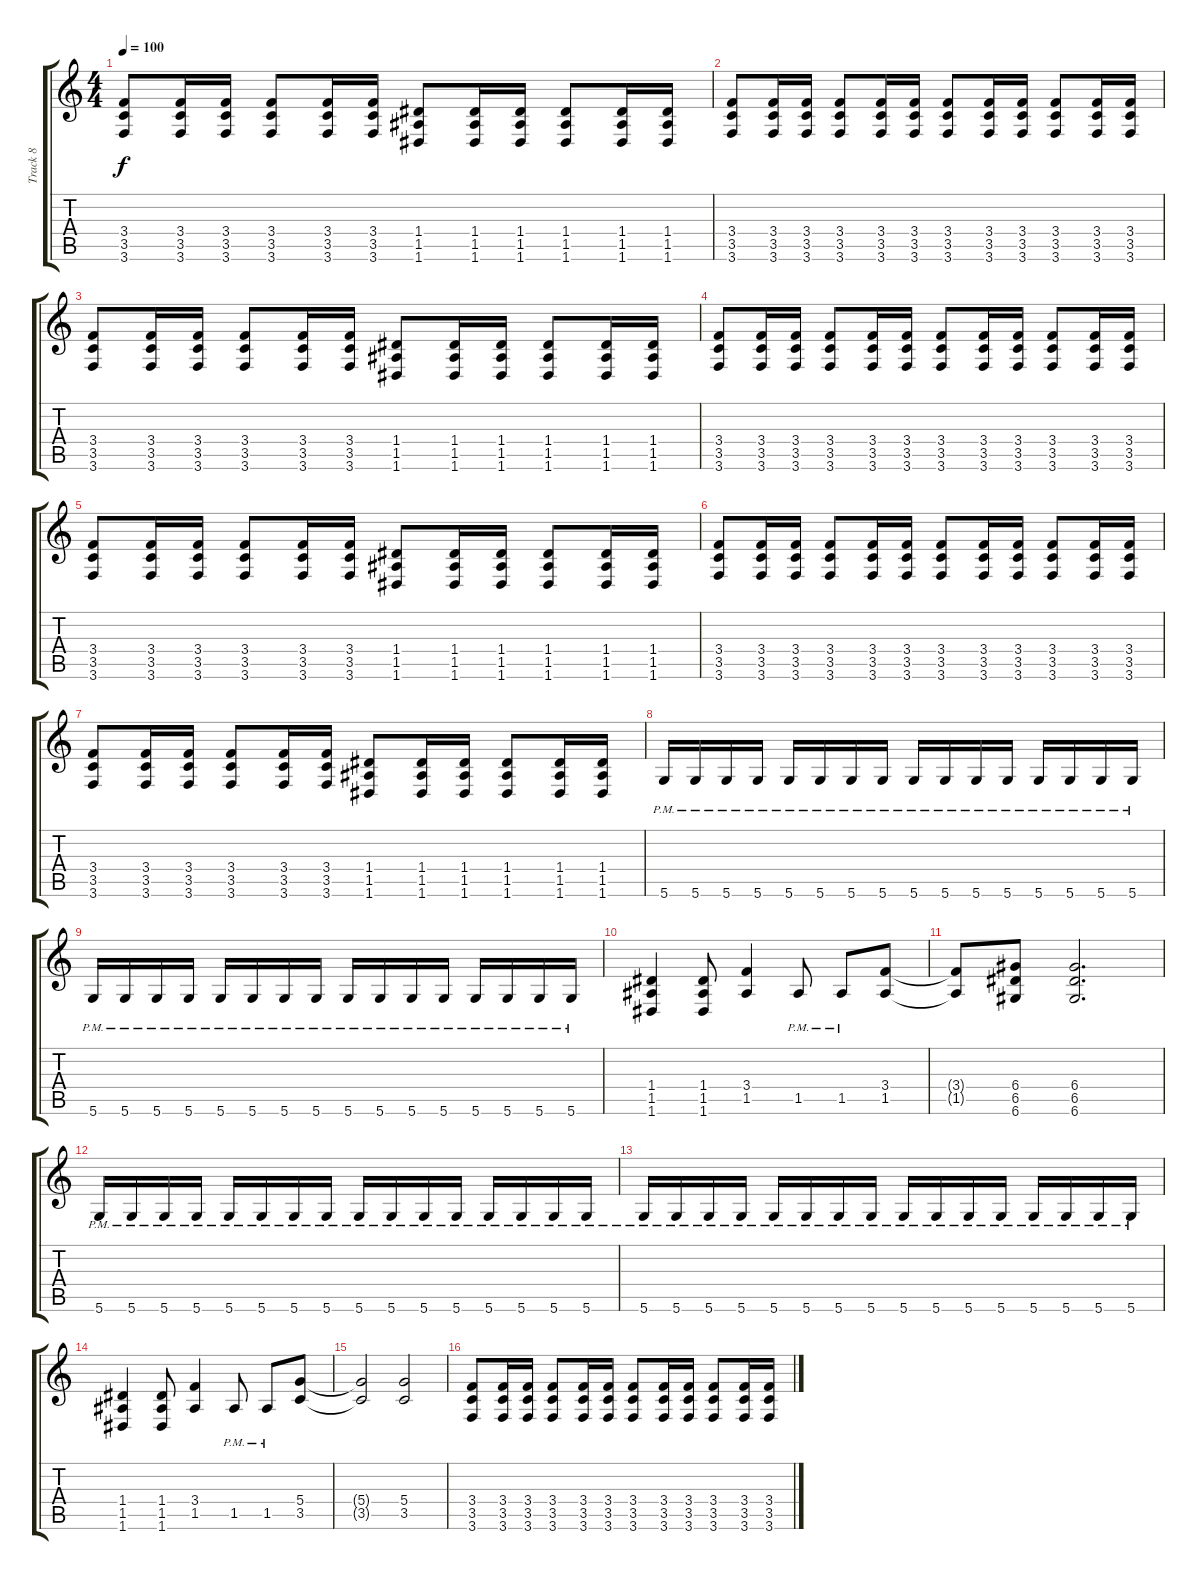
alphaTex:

\track ("Track 8" "Track 8") {instrument distortionguitar}
\staff {score tabs}
\tuning (E4 B3 G3 D3 A2 D2) {hide}
\ts (4 4)
\tempo 100
\clef g2
\ks c
(3.4 3.5 3.6).8{dy f} (3.4 3.5 3.6).16 (3.4 3.5 3.6).16 (3.4 3.5 3.6).8 (3.4 3.5 3.6).16 (3.4 3.5 3.6).16 (1.4 1.5 1.6).8 (1.4 1.5 1.6).16 (1.4 1.5 1.6).16 (1.4 1.5 1.6).8 (1.4 1.5 1.6).16 (1.4 1.5 1.6).16 |
(3.4 3.5 3.6).8 (3.4 3.5 3.6).16 (3.4 3.5 3.6).16 (3.4 3.5 3.6).8 (3.4 3.5 3.6).16 (3.4 3.5 3.6).16 (3.4 3.5 3.6).8 (3.4 3.5 3.6).16 (3.4 3.5 3.6).16 (3.4 3.5 3.6).8 (3.4 3.5 3.6).16 (3.4 3.5 3.6).16 |
(3.4 3.5 3.6).8 (3.4 3.5 3.6).16 (3.4 3.5 3.6).16 (3.4 3.5 3.6).8 (3.4 3.5 3.6).16 (3.4 3.5 3.6).16 (1.4 1.5 1.6).8 (1.4 1.5 1.6).16 (1.4 1.5 1.6).16 (1.4 1.5 1.6).8 (1.4 1.5 1.6).16 (1.4 1.5 1.6).16 |
(3.4 3.5 3.6).8 (3.4 3.5 3.6).16 (3.4 3.5 3.6).16 (3.4 3.5 3.6).8 (3.4 3.5 3.6).16 (3.4 3.5 3.6).16 (3.4 3.5 3.6).8 (3.4 3.5 3.6).16 (3.4 3.5 3.6).16 (3.4 3.5 3.6).8 (3.4 3.5 3.6).16 (3.4 3.5 3.6).16 |
(3.4 3.5 3.6).8 (3.4 3.5 3.6).16 (3.4 3.5 3.6).16 (3.4 3.5 3.6).8 (3.4 3.5 3.6).16 (3.4 3.5 3.6).16 (1.4 1.5 1.6).8 (1.4 1.5 1.6).16 (1.4 1.5 1.6).16 (1.4 1.5 1.6).8 (1.4 1.5 1.6).16 (1.4 1.5 1.6).16 |
(3.4 3.5 3.6).8 (3.4 3.5 3.6).16 (3.4 3.5 3.6).16 (3.4 3.5 3.6).8 (3.4 3.5 3.6).16 (3.4 3.5 3.6).16 (3.4 3.5 3.6).8 (3.4 3.5 3.6).16 (3.4 3.5 3.6).16 (3.4 3.5 3.6).8 (3.4 3.5 3.6).16 (3.4 3.5 3.6).16 |
(3.4 3.5 3.6).8 (3.4 3.5 3.6).16 (3.4 3.5 3.6).16 (3.4 3.5 3.6).8 (3.4 3.5 3.6).16 (3.4 3.5 3.6).16 (1.4 1.5 1.6).8 (1.4 1.5 1.6).16 (1.4 1.5 1.6).16 (1.4 1.5 1.6).8 (1.4 1.5 1.6).16 (1.4 1.5 1.6).16 |
5.6{pm}.16 5.6{pm}.16 5.6{pm}.16 5.6{pm}.16 5.6{pm}.16 5.6{pm}.16 5.6{pm}.16 5.6{pm}.16 5.6{pm}.16 5.6{pm}.16 5.6{pm}.16 5.6{pm}.16 5.6{pm}.16 5.6{pm}.16 5.6{pm}.16 5.6{pm}.16 |
5.6{pm}.16 5.6{pm}.16 5.6{pm}.16 5.6{pm}.16 5.6{pm}.16 5.6{pm}.16 5.6{pm}.16 5.6{pm}.16 5.6{pm}.16 5.6{pm}.16 5.6{pm}.16 5.6{pm}.16 5.6{pm}.16 5.6{pm}.16 5.6{pm}.16 5.6{pm}.16 |
(1.4 1.5 1.6).4 (1.4 1.5 1.6).8 (3.4 1.5).4 1.5{pm}.8 1.5{pm}.8 (3.4 1.5).8 |
(3.4{t} 1.5{t}).8 (6.4 6.5 6.6).8 (6.4 6.5 6.6).2{d} |
5.6{pm}.16 5.6{pm}.16 5.6{pm}.16 5.6{pm}.16 5.6{pm}.16 5.6{pm}.16 5.6{pm}.16 5.6{pm}.16 5.6{pm}.16 5.6{pm}.16 5.6{pm}.16 5.6{pm}.16 5.6{pm}.16 5.6{pm}.16 5.6{pm}.16 5.6{pm}.16 |
5.6{pm}.16 5.6{pm}.16 5.6{pm}.16 5.6{pm}.16 5.6{pm}.16 5.6{pm}.16 5.6{pm}.16 5.6{pm}.16 5.6{pm}.16 5.6{pm}.16 5.6{pm}.16 5.6{pm}.16 5.6{pm}.16 5.6{pm}.16 5.6{pm}.16 5.6{pm}.16 |
(1.4 1.5 1.6).4 (1.4 1.5 1.6).8 (3.4 1.5).4 1.5{pm}.8 1.5{pm}.8 (5.4 3.5).8 |
(5.4{t} 3.5{t}).2 (5.4 3.5).2 |
(3.4 3.5 3.6).8 (3.4 3.5 3.6).16 (3.4 3.5 3.6).16 (3.4 3.5 3.6).8 (3.4 3.5 3.6).16 (3.4 3.5 3.6).16 (3.4 3.5 3.6).8 (3.4 3.5 3.6).16 (3.4 3.5 3.6).16 (3.4 3.5 3.6).8 (3.4 3.5 3.6).16 (3.4 3.5 3.6).16
